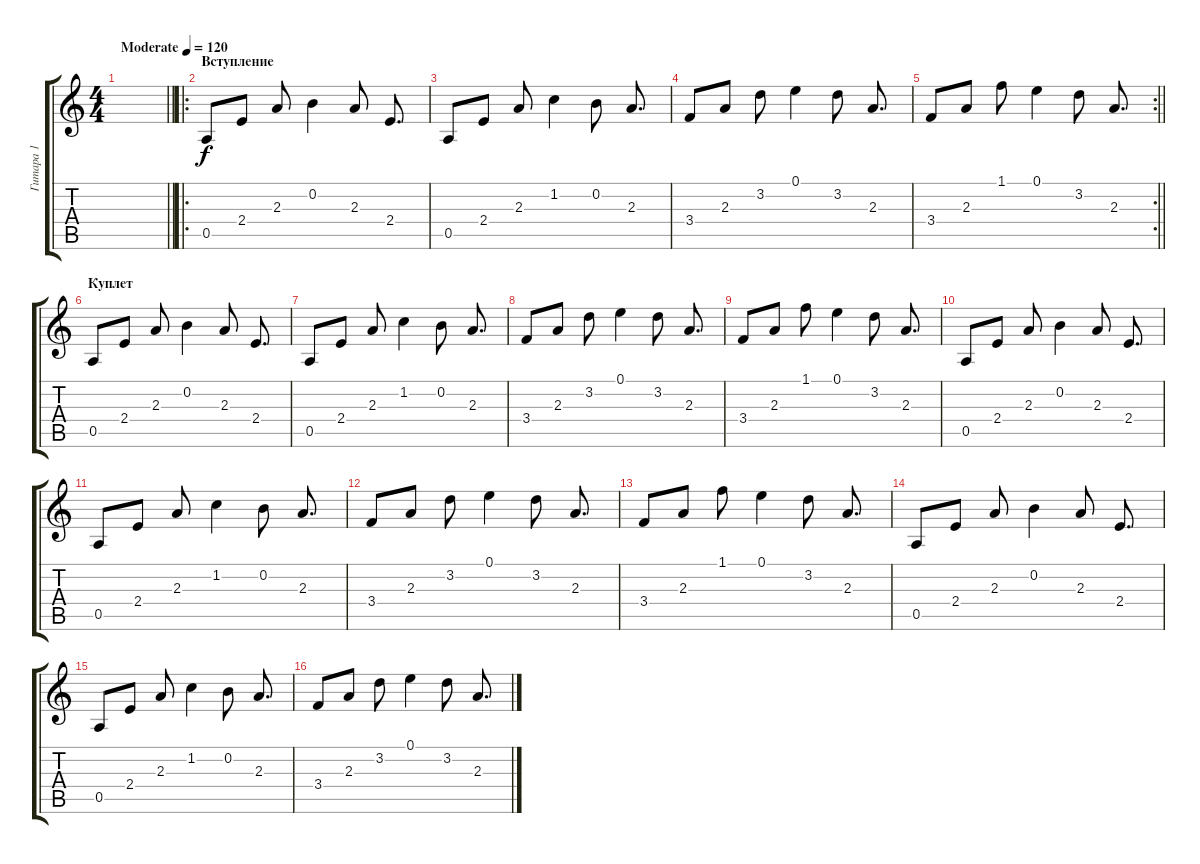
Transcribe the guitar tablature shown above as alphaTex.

\track ("Гитара 1" "Гитара 1") {instrument acousticguitarnylon}
\staff {score tabs}
\tuning (E4 B3 G3 D3 A2 E2) {hide}
\ts (4 4)
\tempo (120 "Moderate")
\clef g2
\barLineRight lightlight
\ks c
|
\ro
\section ("" "Вступление")
0.5.8 2.4.8 2.3.8 0.2.4 2.3.8 2.4.8{d} |
0.5.8 2.4.8 2.3.8 1.2.4 0.2.8 2.3.8{d} |
3.4.8 2.3.8 3.2.8 0.1.4 3.2.8 2.3.8{d} |
\rc 2
\barLineRight lightlight
3.4.8 2.3.8 1.1.8 0.1.4 3.2.8 2.3.8{d} |
\section ("" "Куплет")
0.5.8 2.4.8 2.3.8 0.2.4 2.3.8 2.4.8{d} |
0.5.8 2.4.8 2.3.8 1.2.4 0.2.8 2.3.8{d} |
3.4.8 2.3.8 3.2.8 0.1.4 3.2.8 2.3.8{d} |
3.4.8 2.3.8 1.1.8 0.1.4 3.2.8 2.3.8{d} |
0.5.8 2.4.8 2.3.8 0.2.4 2.3.8 2.4.8{d} |
0.5.8 2.4.8 2.3.8 1.2.4 0.2.8 2.3.8{d} |
3.4.8 2.3.8 3.2.8 0.1.4 3.2.8 2.3.8{d} |
3.4.8 2.3.8 1.1.8 0.1.4 3.2.8 2.3.8{d} |
0.5.8 2.4.8 2.3.8 0.2.4 2.3.8 2.4.8{d} |
0.5.8 2.4.8 2.3.8 1.2.4 0.2.8 2.3.8{d} |
3.4.8 2.3.8 3.2.8 0.1.4 3.2.8 2.3.8{d}
